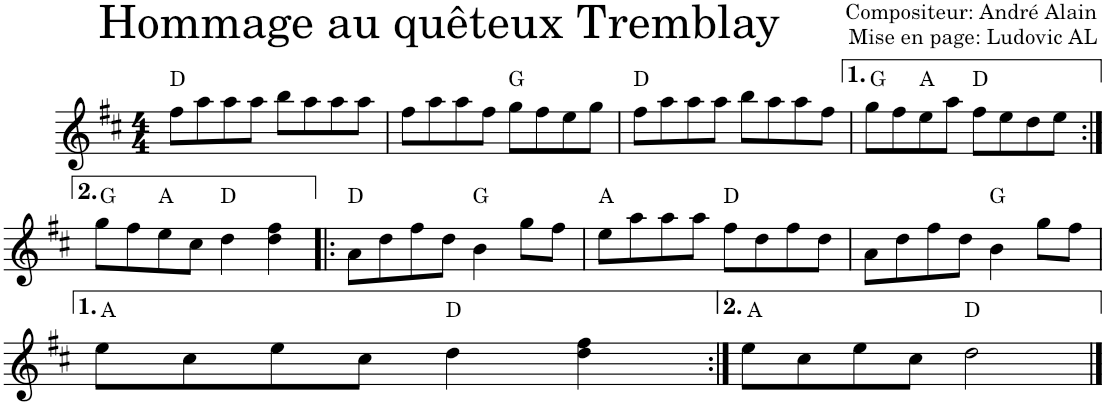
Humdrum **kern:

**kern	**harte
*part1	*part1
*staff1	*
*I"Voice	*
*I'V	*
*clefG2	*
*k[f#c#]	*
*M4/4	*
=1	=1
8ff#\L	D:maj
8aa\	.
8aa\	.
8aa\J	.
8bb\L	.
8aa\	.
8aa\	.
8aa\J	.
=2	=2
8ff#\L	.
8aa\	.
8aa\	.
8ff#\J	.
8gg\L	G:maj
8ff#\	.
8ee\	.
8gg\J	.
=3	=3
8ff#\L	D:maj
8aa\	.
8aa\	.
8aa\J	.
8bb\L	.
8aa\	.
8aa\	.
8ff#\J	.
=4	=4
8gg\L	G:maj
8ff#\	.
8ee\	A:maj
8aa\J	.
8ff#\L	D:maj
8ee\	.
8dd\	.
8ee\J	.
!!LO:LB:g=z
=5:|!	=5:|!
8gg\L	G:maj
8ff#\	.
8ee\	A:maj
8cc#\J	.
4dd\	D:maj
4dd\ 4ff#\	.
=6!|:	=6!|:
8a\L	D:maj
8dd\	.
8ff#\	.
8dd\J	.
4b\	G:maj
8gg\L	.
8ff#\J	.
=7	=7
8ee\L	A:maj
8aa\	.
8aa\	.
8aa\J	.
8ff#\L	D:maj
8dd\	.
8ff#\	.
8dd\J	.
=8	=8
8a\L	.
8dd\	.
8ff#\	.
8dd\J	.
4b\	G:maj
8gg\L	.
8ff#\J	.
!!LO:LB:g=z
=9	=9
8ee\L	A:maj
8cc#\	.
8ee\	.
8cc#\J	.
4dd\	D:maj
4dd\ 4ff#\	.
=10:|!	=10:|!
8ee\L	A:maj
8cc#\	.
8ee\	.
8cc#\J	.
2dd\	D:maj
==	==
*-	*-
